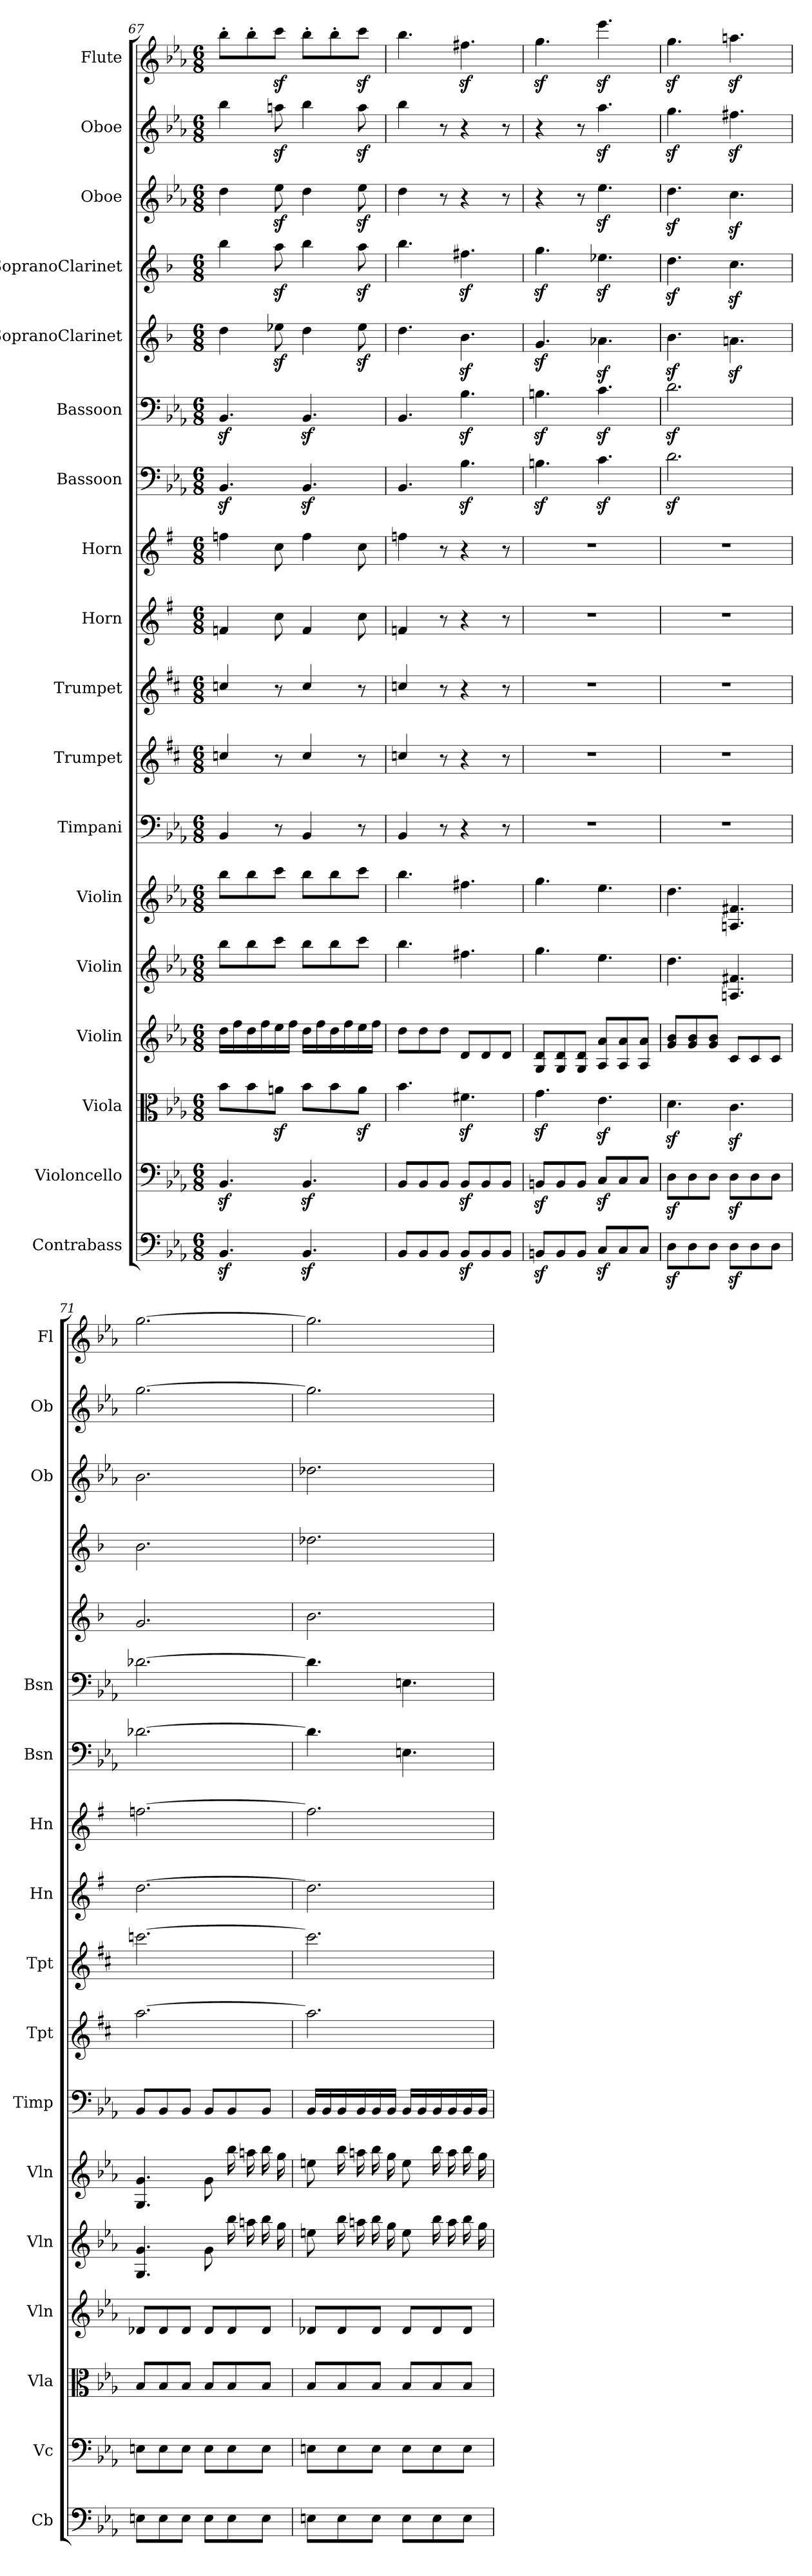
**kern	**kern	**kern	**kern	**kern	**kern	**kern	**kern	**kern	**kern	**kern	**kern	**kern	**kern	**kern	**kern	**kern	**kern
*part18	*part17	*part16	*part15	*part14	*part13	*part12	*part11	*part10	*part9	*part8	*part7	*part6	*part5	*part4	*part3	*part2	*part1
*staff18	*staff17	*staff16	*staff15	*staff14	*staff13	*staff12	*staff11	*staff10	*staff9	*staff8	*staff7	*staff6	*staff5	*staff4	*staff3	*staff2	*staff1
*I"Contrabass	*I"Violoncello	*I"Viola	*I"Violin	*I"Violin	*I"Violin	*I"Timpani	*I"Trumpet	*I"Trumpet	*I"Horn	*I"Horn	*I"Bassoon	*I"Bassoon	*I"SopranoClarinet	*I"SopranoClarinet	*I"Oboe	*I"Oboe	*I"Flute
*I'Cb	*I'Vc	*I'Vla	*I'Vln	*I'Vln	*I'Vln	*I'Timp	*I'Tpt	*I'Tpt	*I'Hn	*I'Hn	*I'Bsn	*I'Bsn	*	*	*I'Ob	*I'Ob	*I'Fl
*clefF4	*clefF4	*clefC3	*clefG2	*clefG2	*clefG2	*clefF4	*clefG2	*clefG2	*clefG2	*clefG2	*clefF4	*clefF4	*clefG2	*clefG2	*clefG2	*clefG2	*clefG2
*ITrd7c12	*	*	*	*	*	*	*ITrd1c2	*ITrd1c2	*ITrd4c7	*ITrd4c7	*	*	*	*	*	*	*
*k[b-e-a-]	*k[b-e-a-]	*k[b-e-a-]	*k[b-e-a-]	*k[b-e-a-]	*k[b-e-a-]	*k[b-e-a-]	*k[]	*k[]	*k[]	*k[]	*k[b-e-a-]	*k[b-e-a-]	*k[b-]	*k[b-]	*k[b-e-a-]	*k[b-e-a-]	*k[b-e-a-]
*M6/8	*M6/8	*M6/8	*M6/8	*M6/8	*M6/8	*M6/8	*M6/8	*M6/8	*M6/8	*M6/8	*M6/8	*M6/8	*M6/8	*M6/8	*M6/8	*M6/8	*M6/8
=67	=67	=67	=67	=67	=67	=67	=67	=67	=67	=67	=67	=67	=67	=67	=67	=67	=67
4.BBB-z</	4.BB-z</	8b-\L	16dd\LL	8bb-\L	8bb-\L	4BB-/	4b-X/	4b-X/	4B-X/	4b-X\	4.BB-z</	4.BB-z</	4dd\	4bb-\	4dd\	4bb-\	8bb-'\L
.	.	.	16ff\	.	.	.	.	.	.	.	.	.	.	.	.	.	.
.	.	8b-\	16dd\	8bb-\	8bb-\	.	.	.	.	.	.	.	.	.	.	.	8bb-'\
.	.	.	16ff\	.	.	.	.	.	.	.	.	.	.	.	.	.	.
.	.	8anz<\J	16ee-\	8ccc\J	8ccc\J	8r	8r	8r	8f\	8f\	.	.	8ee-Xz<\	8aaz<\	8ee-z<\	8aanz<\	8cccz<\J
.	.	.	16ff\JJ	.	.	.	.	.	.	.	.	.	.	.	.	.	.
4.BBB-z</	4.BB-z</	8b-\L	16dd\LL	8bb-\L	8bb-\L	4BB-/	4b-/	4b-/	4B-/	4b-\	4.BB-z</	4.BB-z</	4dd\	4bb-\	4dd\	4bb-\	8bb-'\L
.	.	.	16ff\	.	.	.	.	.	.	.	.	.	.	.	.	.	.
.	.	8b-\	16dd\	8bb-\	8bb-\	.	.	.	.	.	.	.	.	.	.	.	8bb-'\
.	.	.	16ff\	.	.	.	.	.	.	.	.	.	.	.	.	.	.
.	.	8az<\J	16ee-\	8ccc\J	8ccc\J	8r	8r	8r	8f\	8f\	.	.	8ee-z<\	8aaz<\	8ee-z<\	8aaz<\	8cccz<\J
.	.	.	16ff\JJ	.	.	.	.	.	.	.	.	.	.	.	.	.	.
=68	=68	=68	=68	=68	=68	=68	=68	=68	=68	=68	=68	=68	=68	=68	=68	=68	=68
8BBB-/L	8BB-/L	4.b-\	8dd\L	4.bb-\	4.bb-\	4BB-/	4b-X/	4b-X/	4B-X/	4b-X\	4.BB-/	4.BB-/	4.dd\	4.bb-\	4dd\	4bb-\	4.bb-\
8BBB-/	8BB-/	.	8dd\	.	.	.	.	.	.	.	.	.	.	.	.	.	.
8BBB-/J	8BB-/J	.	8dd\J	.	.	8r	8r	8r	8r	8r	.	.	.	.	8r	8r	.
8BBB-z</L	8BB-z</L	4.f#Xz<\	8d/L	4.ff#X\	4.ff#X\	4r	4r	4r	4r	4r	4.B-z<\	4.B-z<\	4.b-z<\	4.ff#Xz<\	4r	4r	4.ff#Xz<\
8BBB-/	8BB-/	.	8d/	.	.	.	.	.	.	.	.	.	.	.	.	.	.
8BBB-/J	8BB-/J	.	8d/J	.	.	8r	8r	8r	8r	8r	.	.	.	.	8r	8r	.
=69	=69	=69	=69	=69	=69	=69	=69	=69	=69	=69	=69	=69	=69	=69	=69	=69	=69
8BBBnz</L	8BBnz</L	4.gz<\	8G/ 8d/L	4.gg\	4.gg\	2.r	2.r	2.r	2.r	2.r	4.Bnz<\	4.Bnz<\	4.gz</	4.ggz<\	4r	4r	4.ggz<\
8BBB/	8BB/	.	8G/ 8d/	.	.	.	.	.	.	.	.	.	.	.	.	.	.
8BBB/J	8BB/J	.	8G/ 8d/J	.	.	.	.	.	.	.	.	.	.	.	8r	8r	.
8CCz</L	8Cz</L	4.e-z<\	8A-/ 8a-/L	4.ee-\	4.ee-\	.	.	.	.	.	4.cz<\	4.cz<\	4.a-Xz<\	4.ee-Xz<\	4.ee-z<\	4.aa-z<\	4.eee-z<\
8CC/	8C/	.	8A-/ 8a-/	.	.	.	.	.	.	.	.	.	.	.	.	.	.
8CC/J	8C/J	.	8A-/ 8a-/J	.	.	.	.	.	.	.	.	.	.	.	.	.	.
=70	=70	=70	=70	=70	=70	=70	=70	=70	=70	=70	=70	=70	=70	=70	=70	=70	=70
8DDz<\L	8Dz<\L	4.dz<\	8g/ 8b-/L	4.dd\	4.dd\	2.r	2.r	2.r	2.r	2.r	2.dz<\	2.dz<\	4.b-z<\	4.ddz<\	4.ddz<\	4.ggz<\	4.ggz<\
8DD\	8D\	.	8g/ 8b-/	.	.	.	.	.	.	.	.	.	.	.	.	.	.
8DD\J	8D\J	.	8g/ 8b-/J	.	.	.	.	.	.	.	.	.	.	.	.	.	.
8DDz<\L	8Dz<\L	4.cz<\	8c/L	4.An/ 4.f#X/	4.An/ 4.f#X/	.	.	.	.	.	.	.	4.anz<\	4.ccz<\	4.ccz<\	4.ff#Xz<\	4.aanz<\
8DD\	8D\	.	8c/	.	.	.	.	.	.	.	.	.	.	.	.	.	.
8DD\J	8D\J	.	8c/J	.	.	.	.	.	.	.	.	.	.	.	.	.	.
=71	=71	=71	=71	=71	=71	=71	=71	=71	=71	=71	=71	=71	=71	=71	=71	=71	=71
8EEn\L	8En\L	8B-/L	8d-X/L	4.G/ 4.g/	4.G/ 4.g/	8BB-/L	[2.gg\	[2.bb-X\	[2.g\	[2.b-X\	[2.d-X\	[2.d-X\	2.g/	2.b-\	2.b-\	[2.gg\	[2.gg\
8EE\	8E\	8B-/	8d-/	.	.	8BB-/	.	.	.	.	.	.	.	.	.	.	.
8EE\J	8E\J	8B-/J	8d-/J	.	.	8BB-/J	.	.	.	.	.	.	.	.	.	.	.
8EE\L	8E\L	8B-/L	8d-/L	8g\	8g\	8BB-/L	.	.	.	.	.	.	.	.	.	.	.
8EE\	8E\	8B-/	8d-/	16bb-\	16bb-\	8BB-/	.	.	.	.	.	.	.	.	.	.	.
.	.	.	.	16aan\	16aan\	.	.	.	.	.	.	.	.	.	.	.	.
8EE\J	8E\J	8B-/J	8d-/J	16bb-\	16bb-\	8BB-/J	.	.	.	.	.	.	.	.	.	.	.
.	.	.	.	16gg\	16gg\	.	.	.	.	.	.	.	.	.	.	.	.
=72	=72	=72	=72	=72	=72	=72	=72	=72	=72	=72	=72	=72	=72	=72	=72	=72	=72
8EEn\L	8En\L	8B-/L	8d-X/L	8een\	8een\	16BB-/LL	2.gg\]	2.bb-\]	2.g\]	2.b-\]	4.d-\]	4.d-\]	2.b-\	2.dd-X\	2.dd-X\	2.gg\]	2.gg\]
.	.	.	.	.	.	16BB-/	.	.	.	.	.	.	.	.	.	.	.
8EE\	8E\	8B-/	8d-/	16bb-\	16bb-\	16BB-/	.	.	.	.	.	.	.	.	.	.	.
.	.	.	.	16aan\	16aan\	16BB-/	.	.	.	.	.	.	.	.	.	.	.
8EE\J	8E\J	8B-/J	8d-/J	16bb-\	16bb-\	16BB-/	.	.	.	.	.	.	.	.	.	.	.
.	.	.	.	16gg\	16gg\	16BB-/JJ	.	.	.	.	.	.	.	.	.	.	.
8EE\L	8E\L	8B-/L	8d-/L	8ee\	8ee\	16BB-/LL	.	.	.	.	4.En\	4.En\	.	.	.	.	.
.	.	.	.	.	.	16BB-/	.	.	.	.	.	.	.	.	.	.	.
8EE\	8E\	8B-/	8d-/	16bb-\	16bb-\	16BB-/	.	.	.	.	.	.	.	.	.	.	.
.	.	.	.	16aa\	16aa\	16BB-/	.	.	.	.	.	.	.	.	.	.	.
8EE\J	8E\J	8B-/J	8d-/J	16bb-\	16bb-\	16BB-/	.	.	.	.	.	.	.	.	.	.	.
.	.	.	.	16gg\	16gg\	16BB-/JJ	.	.	.	.	.	.	.	.	.	.	.
=	=	=	=	=	=	=	=	=	=	=	=	=	=	=	=	=	=
*-	*-	*-	*-	*-	*-	*-	*-	*-	*-	*-	*-	*-	*-	*-	*-	*-	*-
